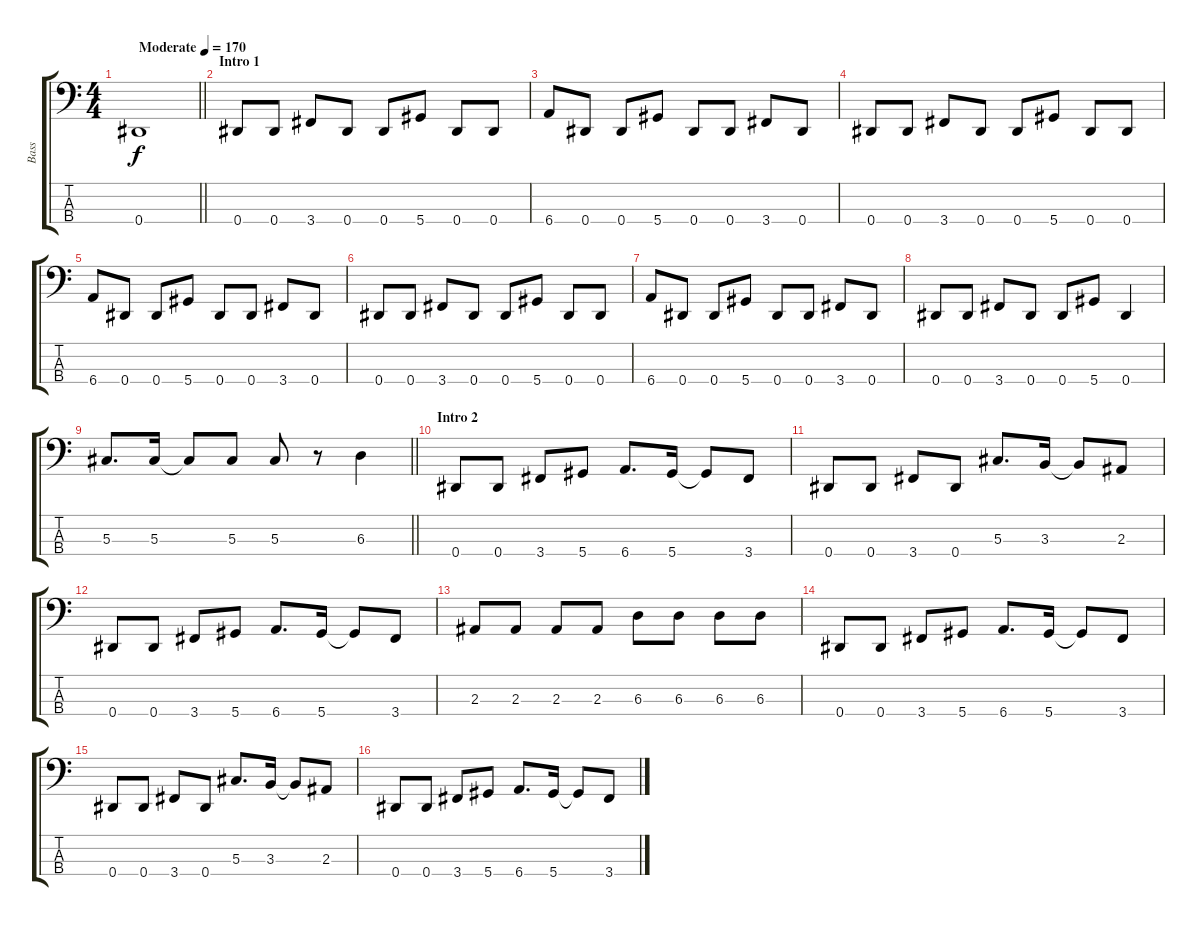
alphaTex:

\track ("Bass" "Bass") {instrument electricbasspick}
\staff {score tabs}
\tuning (Gb2 Db2 Ab1 Eb1) {hide}
\ts (4 4)
\tempo (170 "Moderate")
\clef f4
\barLineRight lightlight
\ks c
0.4.1{dy f instrument electricbasspick} |
\section ("" "Intro 1")
0.4.8 0.4.8 3.4.8 0.4.8 0.4.8 5.4.8 0.4.8 0.4.8 |
6.4.8 0.4.8 0.4.8 5.4.8 0.4.8 0.4.8 3.4.8 0.4.8 |
0.4.8 0.4.8 3.4.8 0.4.8 0.4.8 5.4.8 0.4.8 0.4.8 |
6.4.8 0.4.8 0.4.8 5.4.8 0.4.8 0.4.8 3.4.8 0.4.8 |
0.4.8 0.4.8 3.4.8 0.4.8 0.4.8 5.4.8 0.4.8 0.4.8 |
6.4.8 0.4.8 0.4.8 5.4.8 0.4.8 0.4.8 3.4.8 0.4.8 |
0.4.8 0.4.8 3.4.8 0.4.8 0.4.8 5.4.8 0.4.4 |
\barLineRight lightlight
5.3.8{d} 5.3.16 5.3{t}.8 5.3.8 5.3.8 r.8 6.3.4 |
\section ("" "Intro 2")
0.4.8 0.4.8 3.4.8 5.4.8 6.4.8{d} 5.4.16 5.4{t}.8 3.4.8 |
0.4.8 0.4.8 3.4.8 0.4.8 5.3.8{d} 3.3.16 3.3{t}.8 2.3.8 |
0.4.8 0.4.8 3.4.8 5.4.8 6.4.8{d} 5.4.16 5.4{t}.8 3.4.8 |
2.3.8 2.3.8 2.3.8 2.3.8 6.3.8 6.3.8 6.3.8 6.3.8 |
0.4.8 0.4.8 3.4.8 5.4.8 6.4.8{d} 5.4.16 5.4{t}.8 3.4.8 |
0.4.8 0.4.8 3.4.8 0.4.8 5.3.8{d} 3.3.16 3.3{t}.8 2.3.8 |
0.4.8 0.4.8 3.4.8 5.4.8 6.4.8{d} 5.4.16 5.4{t}.8 3.4.8
